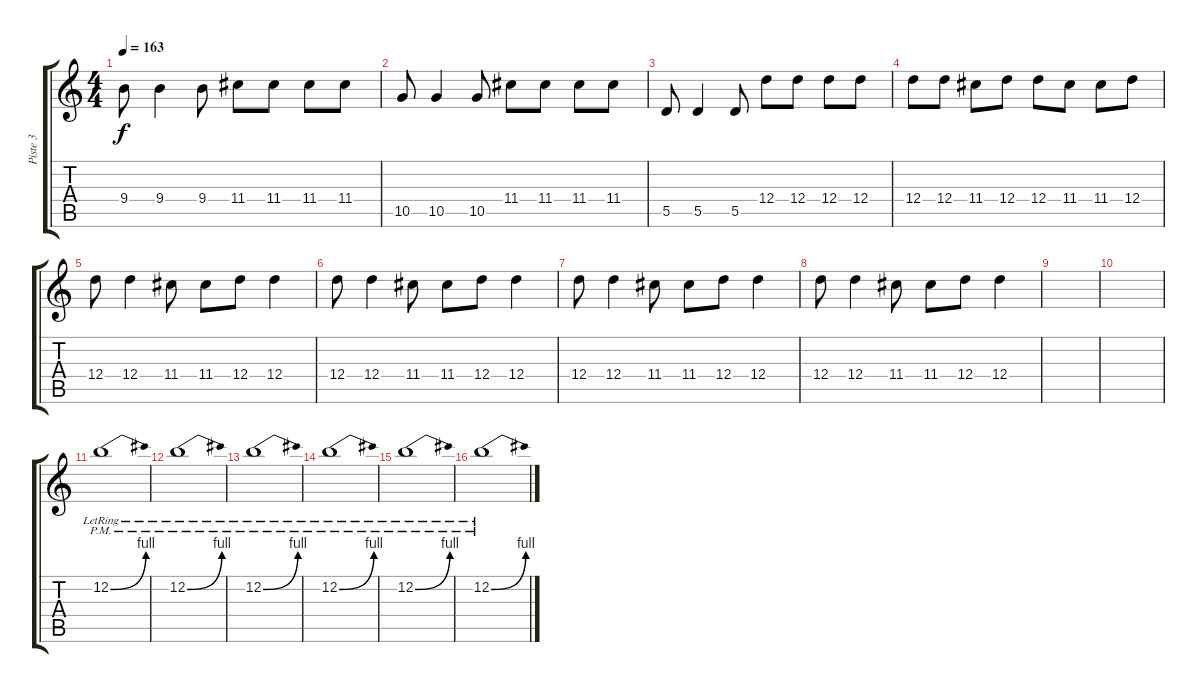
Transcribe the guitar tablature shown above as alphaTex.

\track ("Piste 3" "Piste 3") {instrument distortionguitar}
\staff {score tabs}
\tuning (E4 B3 G3 D3 A2 D2) {hide}
\ts (4 4)
\tempo 163
\clef g2
\ks c
9.4.8{dy f} 9.4.4 9.4.8 11.4.8 11.4.8 11.4.8 11.4.8 |
10.5.8 10.5.4 10.5.8 11.4.8 11.4.8 11.4.8 11.4.8 |
5.5.8 5.5.4 5.5.8 12.4.8 12.4.8 12.4.8 12.4.8 |
12.4.8 12.4.8 11.4.8 12.4.8 12.4.8 11.4.8 11.4.8 12.4.8 |
12.4.8 12.4.4 11.4.8 11.4.8 12.4.8 12.4.4 |
12.4.8 12.4.4 11.4.8 11.4.8 12.4.8 12.4.4 |
12.4.8 12.4.4 11.4.8 11.4.8 12.4.8 12.4.4 |
12.4.8 12.4.4 11.4.8 11.4.8 12.4.8 12.4.4 |
|
|
12.2{be (bend 0 0 60 4) pm lr}.1 |
12.2{be (bend 0 0 60 4) pm lr}.1 |
12.2{be (bend 0 0 60 4) pm lr}.1 |
12.2{be (bend 0 0 60 4) pm lr}.1 |
12.2{be (bend 0 0 60 4) pm lr}.1 |
12.2{be (bend 0 0 60 4) pm lr}.1
